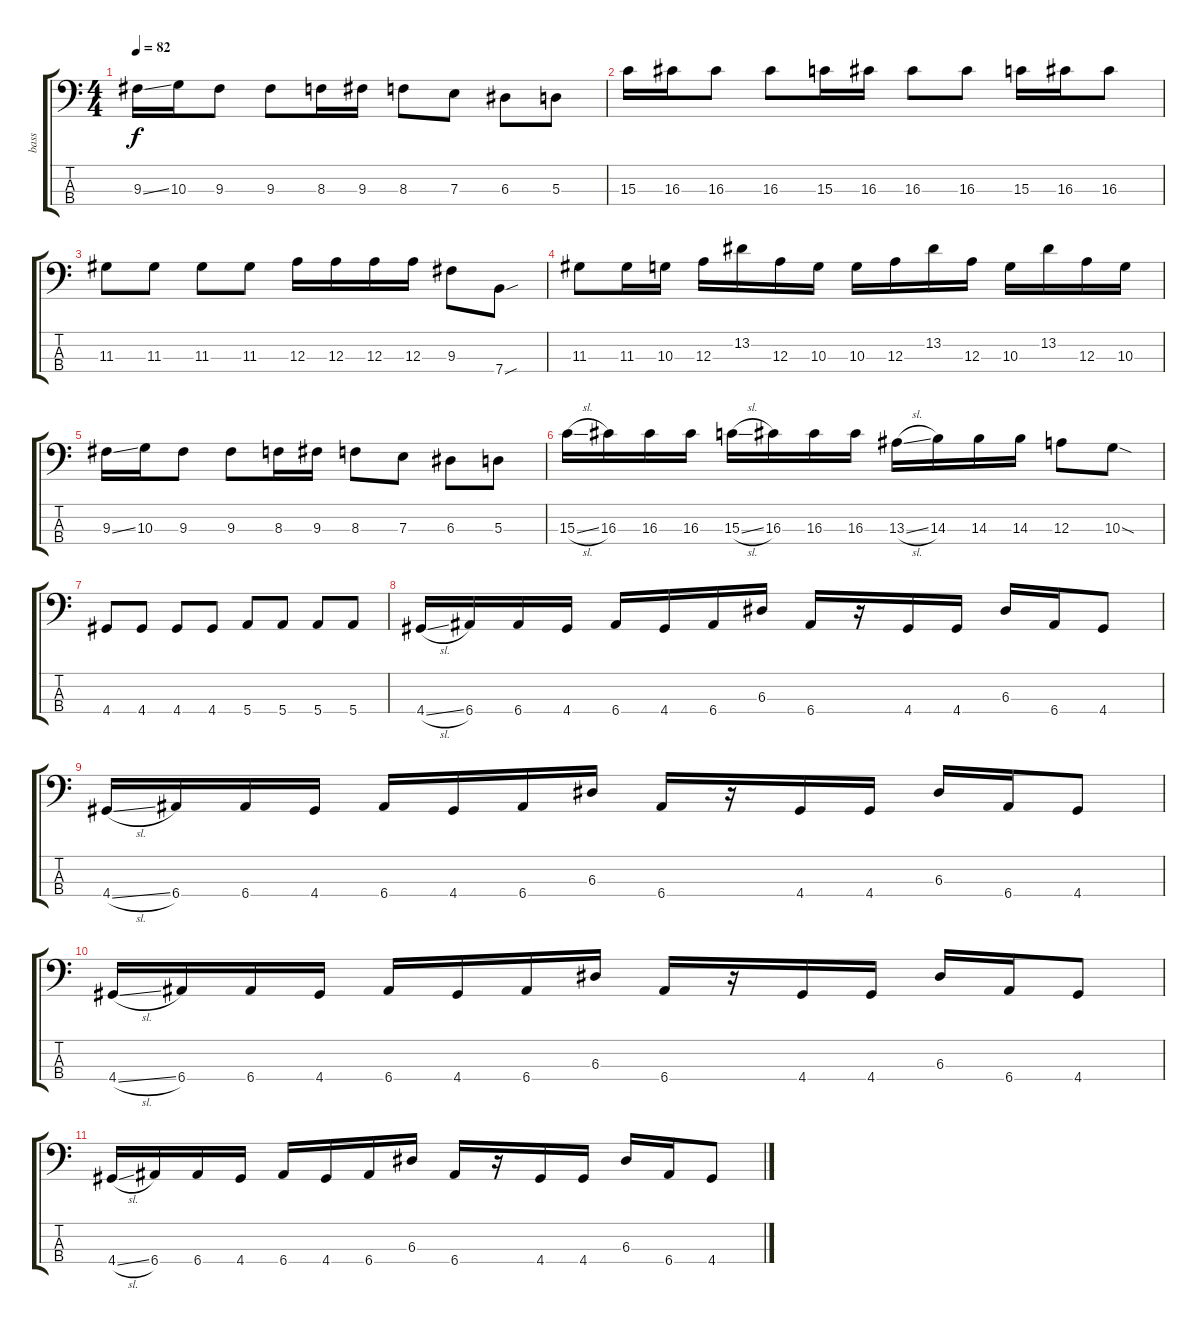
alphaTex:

\track ("bass" "bass") {instrument electricbasspick}
\staff {score tabs}
\tuning (G2 D2 A1 E1) {hide}
\ts (4 4)
\tempo 82
\clef f4
\ks c
9.3{ss}.16{dy f} 10.3.16 9.3.8 9.3.8 8.3.16 9.3.16 8.3.8 7.3.8 6.3.8 5.3.8 |
15.3.16 16.3.16 16.3.8 16.3.8 15.3.16 16.3.16 16.3.8 16.3.8 15.3.16 16.3.16 16.3.8 |
11.3.8 11.3.8 11.3.8 11.3.8 12.3.16 12.3.16 12.3.16 12.3.16 9.3.8 7.4{sou}.8 |
11.3.8 11.3.16 10.3.16 12.3.16 13.2.16 12.3.16 10.3.16 10.3.16 12.3.16 13.2.16 12.3.16 10.3.16 13.2.16 12.3.16 10.3.16 |
9.3{ss}.16 10.3.16 9.3.8 9.3.8 8.3.16 9.3.16 8.3.8 7.3.8 6.3.8 5.3.8 |
15.3{sl}.16 16.3.16 16.3.16 16.3.16 15.3{sl}.16 16.3.16 16.3.16 16.3.16 13.3{sl}.16 14.3.16 14.3.16 14.3.16 12.3.8 10.3{sod}.8 |
4.4.8 4.4.8 4.4.8 4.4.8 5.4.8 5.4.8 5.4.8 5.4.8 |
4.4{sl}.16 6.4.16 6.4.16 4.4.16 6.4.16 4.4.16 6.4.16 6.3.16 6.4.16 r.16 4.4.16 4.4.16 6.3.16 6.4.16 4.4.8 |
4.4{sl}.16 6.4.16 6.4.16 4.4.16 6.4.16 4.4.16 6.4.16 6.3.16 6.4.16 r.16 4.4.16 4.4.16 6.3.16 6.4.16 4.4.8 |
4.4{sl}.16 6.4.16 6.4.16 4.4.16 6.4.16 4.4.16 6.4.16 6.3.16 6.4.16 r.16 4.4.16 4.4.16 6.3.16 6.4.16 4.4.8 |
4.4{sl}.16 6.4.16 6.4.16 4.4.16 6.4.16 4.4.16 6.4.16 6.3.16 6.4.16 r.16 4.4.16 4.4.16 6.3.16 6.4.16 4.4.8
